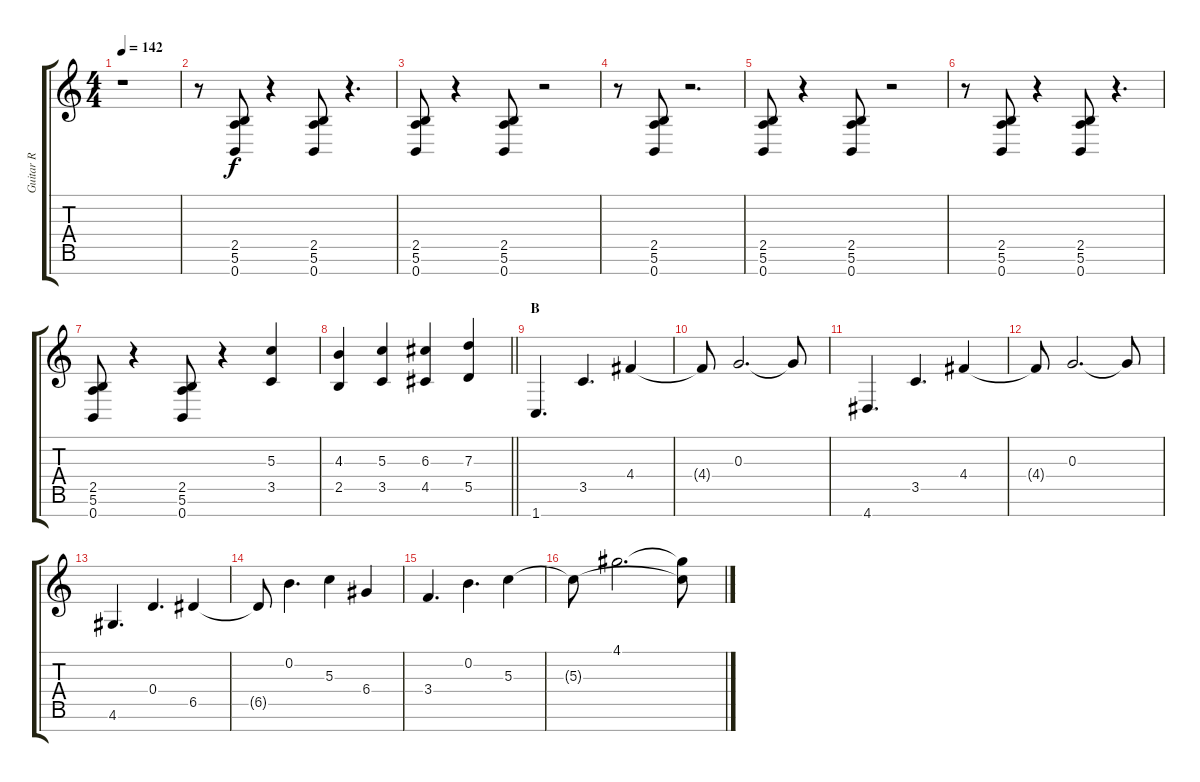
\track ("Guitar R" "Guitar R") {instrument overdrivenguitar}
\staff {score tabs}
\tuning (E4 B3 G3 D3 A2 E2 B1) {hide}
\ts (4 4)
\tempo 142
\clef g2
\ks c
r.1{dy f} |
r.8 (2.5 5.6 0.7).8 r.4 (2.5 5.6 0.7).8 r.4{d} |
(2.5 5.6 0.7).8 r.4 (2.5 5.6 0.7).8 r.2 |
r.8 (2.5 5.6 0.7).8 r.2{d} |
(2.5 5.6 0.7).8 r.4 (2.5 5.6 0.7).8 r.2 |
r.8 (2.5 5.6 0.7).8 r.4 (2.5 5.6 0.7).8 r.4{d} |
(2.5 5.6 0.7).8 r.4 (2.5 5.6 0.7).8 r.4 (5.3 3.5).4 |
\barLineRight lightlight
(4.3 2.5).4 (5.3 3.5).4 (6.3 4.5).4 (7.3 5.5).4 |
\section ("" "B")
1.7.4{d} 3.5.4{d} 4.4.4 |
4.4{t}.8 0.3.2{d} 0.3{t}.8 |
4.7.4{d} 3.5.4{d} 4.4.4 |
4.4{t}.8 0.3.2{d} 0.3{t}.8 |
4.6.4{d} 0.4.4{d} 6.5.4 |
6.5{t}.8 0.2.4{d} 5.3.4 6.4.4 |
3.4.4{d} 0.2.4{d} 5.3.4 |
5.3{t}.8 4.1.2{d} (4.1{t} 5.3{t}).8
